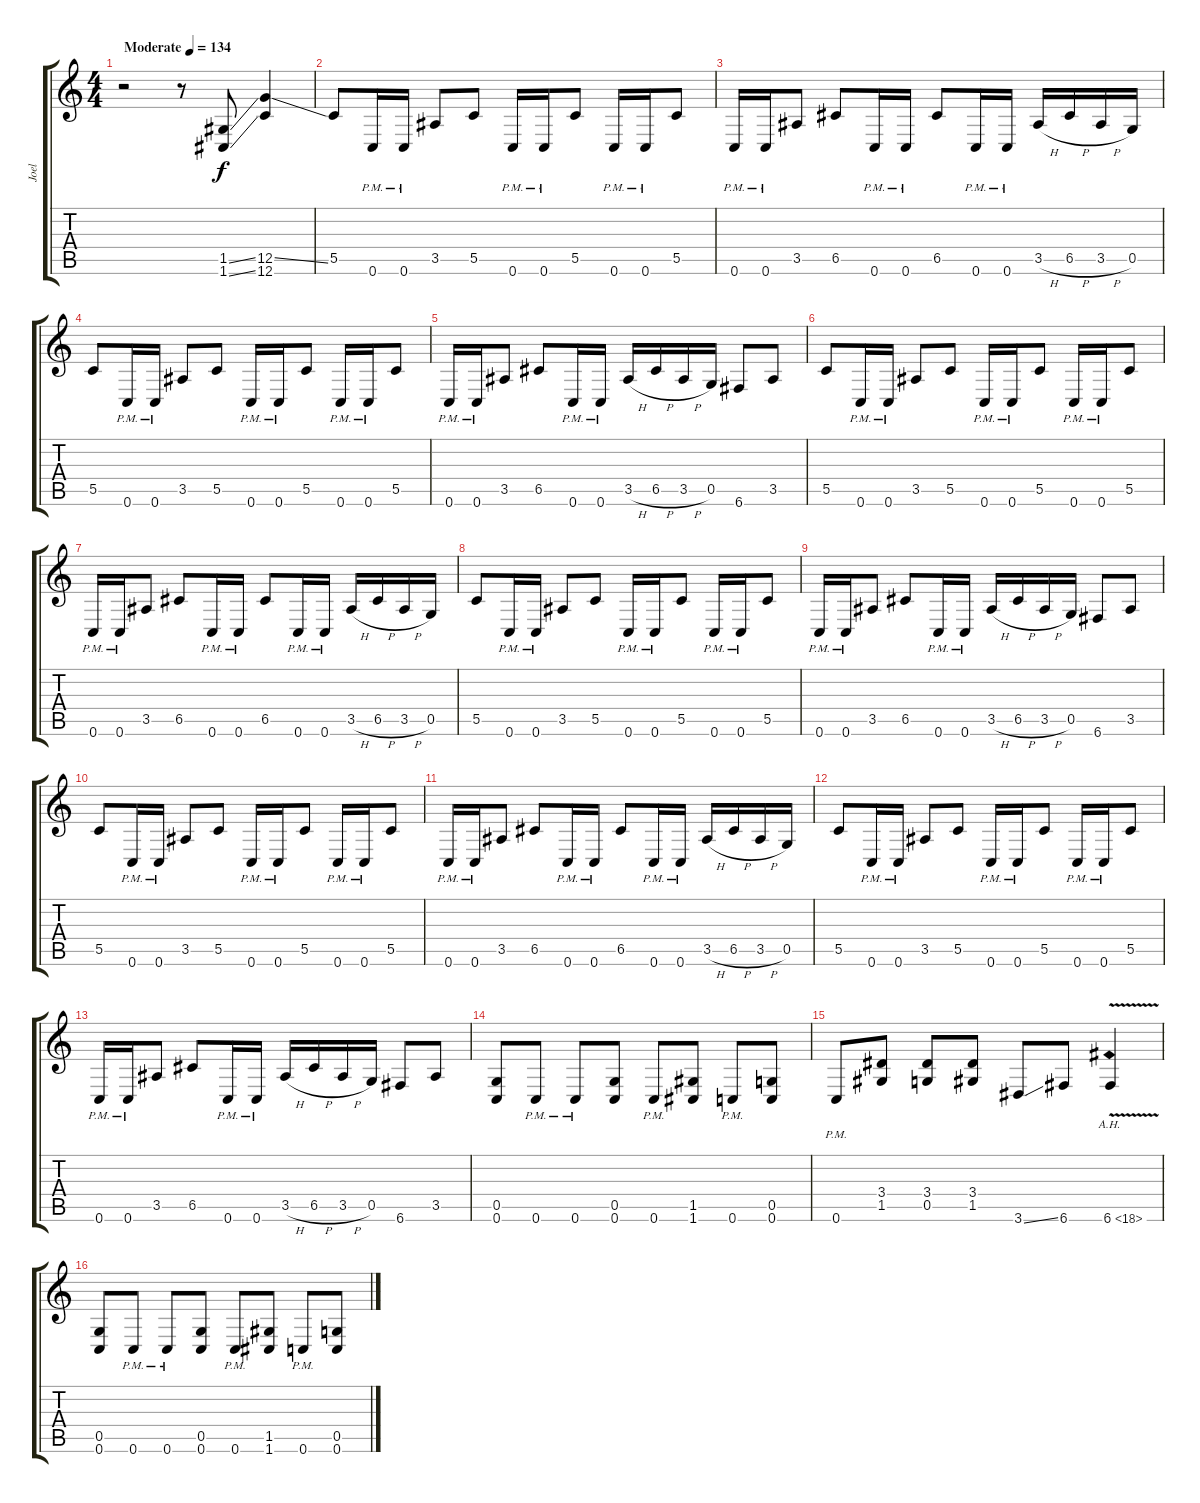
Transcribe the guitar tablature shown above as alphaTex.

\track ("Joel" "Joel") {instrument distortionguitar}
\staff {score tabs}
\tuning (D4 A3 F3 C3 G2 C2) {hide}
\ts (4 4)
\tempo (134 "Moderate")
\clef g2
\ks c
r.2{dy f instrument distortionguitar} r.8 (1.5{ss} 1.6{ss}).8 (12.5{ss} 12.6).4 |
5.5.8 0.6{pm}.16 0.6{pm}.16 3.5.8 5.5.8 0.6{pm}.16 0.6{pm}.16 5.5.8 0.6{pm}.16 0.6{pm}.16 5.5.8 |
0.6{pm}.16 0.6{pm}.16 3.5.8 6.5.8 0.6{pm}.16 0.6{pm}.16 6.5.8 0.6{pm}.16 0.6{pm}.16 3.5{h}.16 6.5{h}.16 3.5{h}.16 0.5.16 |
5.5.8 0.6{pm}.16 0.6{pm}.16 3.5.8 5.5.8 0.6{pm}.16 0.6{pm}.16 5.5.8 0.6{pm}.16 0.6{pm}.16 5.5.8 |
0.6{pm}.16 0.6{pm}.16 3.5.8 6.5.8 0.6{pm}.16 0.6{pm}.16 3.5{h}.16 6.5{h}.16 3.5{h}.16 0.5.16 6.6.8 3.5.8 |
5.5.8 0.6{pm}.16 0.6{pm}.16 3.5.8 5.5.8 0.6{pm}.16 0.6{pm}.16 5.5.8 0.6{pm}.16 0.6{pm}.16 5.5.8 |
0.6{pm}.16 0.6{pm}.16 3.5.8 6.5.8 0.6{pm}.16 0.6{pm}.16 6.5.8 0.6{pm}.16 0.6{pm}.16 3.5{h}.16 6.5{h}.16 3.5{h}.16 0.5.16 |
5.5.8 0.6{pm}.16 0.6{pm}.16 3.5.8 5.5.8 0.6{pm}.16 0.6{pm}.16 5.5.8 0.6{pm}.16 0.6{pm}.16 5.5.8 |
0.6{pm}.16 0.6{pm}.16 3.5.8 6.5.8 0.6{pm}.16 0.6{pm}.16 3.5{h}.16 6.5{h}.16 3.5{h}.16 0.5.16 6.6.8 3.5.8 |
5.5.8 0.6{pm}.16 0.6{pm}.16 3.5.8 5.5.8 0.6{pm}.16 0.6{pm}.16 5.5.8 0.6{pm}.16 0.6{pm}.16 5.5.8 |
0.6{pm}.16 0.6{pm}.16 3.5.8 6.5.8 0.6{pm}.16 0.6{pm}.16 6.5.8 0.6{pm}.16 0.6{pm}.16 3.5{h}.16 6.5{h}.16 3.5{h}.16 0.5.16 |
5.5.8 0.6{pm}.16 0.6{pm}.16 3.5.8 5.5.8 0.6{pm}.16 0.6{pm}.16 5.5.8 0.6{pm}.16 0.6{pm}.16 5.5.8 |
0.6{pm}.16 0.6{pm}.16 3.5.8 6.5.8 0.6{pm}.16 0.6{pm}.16 3.5{h}.16 6.5{h}.16 3.5{h}.16 0.5.16 6.6.8 3.5.8 |
(0.5 0.6).8 0.6{pm}.8 0.6{pm}.8 (0.5 0.6).8 0.6{pm}.8 (1.5 1.6).8 0.6{pm}.8 (0.5 0.6).8 |
0.6{pm}.8 (3.4 1.5).8 (3.4 0.5).8 (3.4 1.5).8 3.6{ss}.8 6.6.8 6.6{ah 12 v}.4 |
(0.5 0.6).8 0.6{pm}.8 0.6{pm}.8 (0.5 0.6).8 0.6{pm}.8 (1.5 1.6).8 0.6{pm}.8 (0.5 0.6).8
